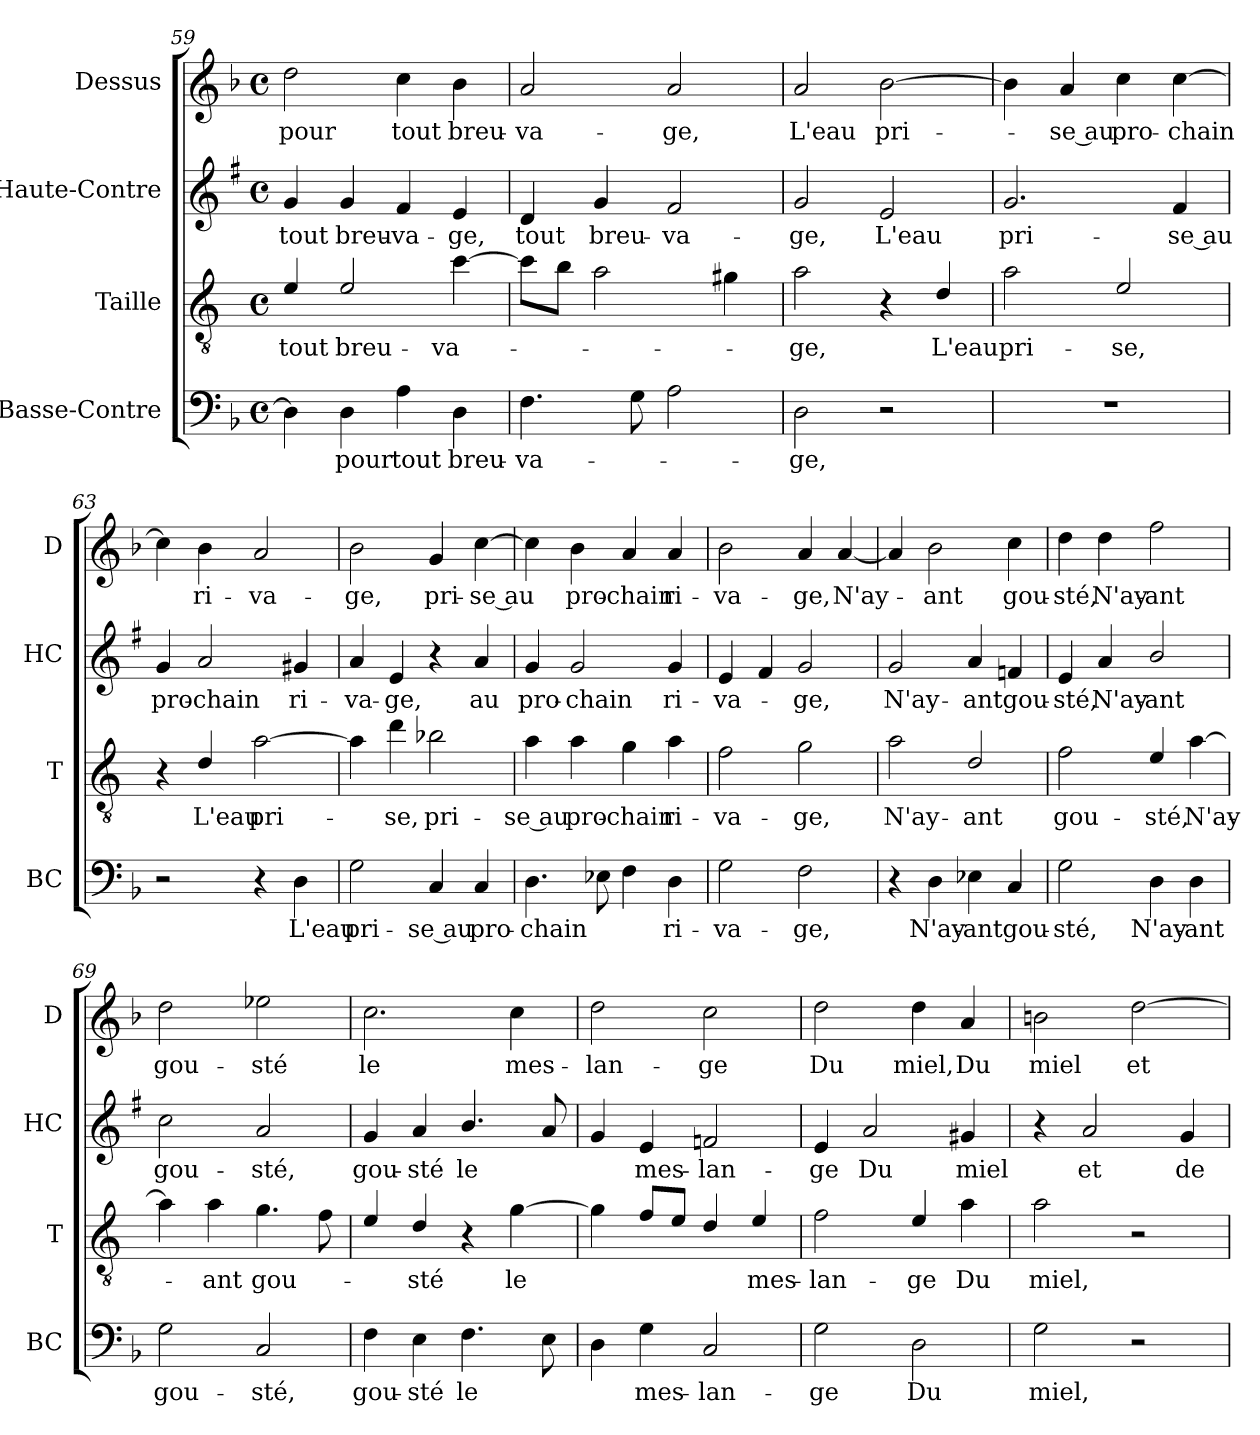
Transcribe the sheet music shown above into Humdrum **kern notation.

**kern	**text	**kern	**text	**kern	**text	**kern	**text
*part4	*part4	*part3	*part3	*part2	*part2	*part1	*part1
*staff4	*staff4	*staff3	*staff3	*staff2	*staff2	*staff1	*staff1
*I"Basse-Contre	*	*I"Taille	*	*I"Haute-Contre	*	*I"Dessus	*
*I'BC	*	*I'T	*	*I'HC	*	*I'D	*
*clefF4	*	*clefGv2	*	*clefG2	*	*clefG2	*
*	*	*ITrd4c7	*	*ITrd1c2	*	*	*
*k[b-]	*	*k[b-]	*	*k[b-]	*	*k[b-]	*
*F:	*	*F:	*	*F:	*	*F:	*
*M4/4	*	*M4/4	*	*M4/4	*	*M4/4	*
*met(c)	*	*met(c)	*	*met(c)	*	*met(c)	*
=59	=59	=59	=59	=59	=59	=59	=59
!	!	!	!LO:LY:b	!	!LO:LY:b	!	!LO:LY:b
4D\]	.	4A/	tout	4f/	tout	2dd\	pour
!	!LO:LY:b	!	!LO:LY:b	!	!LO:LY:b	!	!
4D\	pour	2A/	breu-	4f/	breu-	.	.
!	!LO:LY:b	!	!	!	!LO:LY:b	!	!LO:LY:b
4A\	tout	.	.	4e/	-va-	4cc\	tout
!	!LO:LY:b	!	!LO:LY:b	!	!LO:LY:b	!	!LO:LY:b
4D\	breu-	[4f\	-va-	4d/	-ge,	4b-\	breu-
=60	=60	=60	=60	=60	=60	=60	=60
!	!LO:LY:b	!	!	!	!LO:LY:b	!	!LO:LY:b
4.F\	-va-	8f\L]	.	4c/	tout	2a/	-va-
.	.	8e\J	.	.	.	.	.
!	!	!	!	!	!LO:LY:b	!	!
.	.	2d\	.	4f/	breu-	.	.
8G\	.	.	.	.	.	.	.
!	!	!	!	!	!LO:LY:b	!	!LO:LY:b
2A\	.	.	.	2e/	-va-	2a/	-ge,
.	.	4c#X\	.	.	.	.	.
=61	=61	=61	=61	=61	=61	=61	=61
!	!LO:LY:b	!	!LO:LY:b	!	!LO:LY:b	!	!LO:LY:b
2D\	-ge,	2d\	-ge,	2f/	-ge,	2a/	L'eau
!	!	!	!	!	!LO:LY:b	!	!LO:LY:b
2r	.	4r	.	2d/	L'eau	[2b-\	pri-
!	!	!	!LO:LY:b	!	!	!	!
.	.	4G/	L'eau	.	.	.	.
!!LO:LB:g=z
=62	=62	=62	=62	=62	=62	=62	=62
!	!	!	!LO:LY:b	!	!LO:LY:b	!	!
1r	.	2d\	pri-	2.f/	pri-	4b-\]	.
!	!	!	!	!	!	!	!LO:LY:b
.	.	.	.	.	.	4a/	-se au
!	!	!	!LO:LY:b	!	!	!	!LO:LY:b
.	.	2A/	-se,	.	.	4cc\	pro-
!	!	!	!	!	!LO:LY:b	!	!LO:LY:b
.	.	.	.	4e/	-se au	[4cc\	-chain
=63	=63	=63	=63	=63	=63	=63	=63
!	!	!	!	!	!LO:LY:b	!	!
2r	.	4r	.	4f/	pro-	4cc\]	.
!	!	!	!LO:LY:b	!	!LO:LY:b	!	!LO:LY:b
.	.	4G/	L'eau	2g/	-chain	4b-\	ri-
!	!	!	!LO:LY:b	!	!	!	!LO:LY:b
4r	.	[2d\	pri-	.	.	2a/	-va-
!	!LO:LY:b	!	!	!	!LO:LY:b	!	!
4D\	L'eau	.	.	4f#X/	ri-	.	.
=64	=64	=64	=64	=64	=64	=64	=64
!	!LO:LY:b	!	!	!	!LO:LY:b	!	!LO:LY:b
2G\	pri-	4d\]	.	4g/	-va-	2b-\	-ge,
!	!	!	!LO:LY:b	!	!LO:LY:b	!	!
.	.	4g\	-se,	4d/	-ge,	.	.
!	!LO:LY:b	!	!LO:LY:b	!	!	!	!LO:LY:b
4C/	-se au	2e-X\	pri-	4r	.	4g/	pri-
!	!LO:LY:b	!	!	!	!LO:LY:b	!	!LO:LY:b
4C/	pro-	.	.	4g/	au	[4cc\	-se au
=65	=65	=65	=65	=65	=65	=65	=65
!	!LO:LY:b	!	!LO:LY:b	!	!LO:LY:b	!	!
4.D\	-chain	4d\	-se au	4f/	pro-	4cc\]	.
!	!	!	!LO:LY:b	!	!LO:LY:b	!	!LO:LY:b
.	.	4d\	pro-	2f/	-chain	4b-\	pro-
8E-X\	.	.	.	.	.	.	.
!	!	!	!LO:LY:b	!	!	!	!LO:LY:b
4F\	.	4c\	-chain	.	.	4a/	-chain
!	!LO:LY:b	!	!LO:LY:b	!	!LO:LY:b	!	!LO:LY:b
4D\	ri-	4d\	ri-	4f/	ri-	4a/	ri-
=66	=66	=66	=66	=66	=66	=66	=66
!	!LO:LY:b	!	!LO:LY:b	!	!LO:LY:b	!	!LO:LY:b
2G\	-va-	2B-\	-va-	4d/	-va-	2b-\	-va-
.	.	.	.	4e/	.	.	.
!	!LO:LY:b	!	!LO:LY:b	!	!LO:LY:b	!	!LO:LY:b
2F\	-ge,	2c\	-ge,	2f/	-ge,	4a/	-ge,
!	!	!	!	!	!	!	!LO:LY:b
.	.	.	.	.	.	[4a/	N'ay-
=67	=67	=67	=67	=67	=67	=67	=67
!	!	!	!LO:LY:b	!	!LO:LY:b	!	!
4r	.	2d\	N'ay-	2f/	N'ay-	4a/]	.
!	!LO:LY:b	!	!	!	!	!	!LO:LY:b
4D\	N'ay-	.	.	.	.	2b-\	-ant
!	!LO:LY:b	!	!LO:LY:b	!	!LO:LY:b	!	!
4E-X\	-ant	2G/	-ant	4g/	-ant	.	.
!	!LO:LY:b	!	!	!	!LO:LY:b	!	!LO:LY:b
4C/	gou-	.	.	4e-X/	gou-	4cc\	gou-
!!LO:LB:g=z
=68	=68	=68	=68	=68	=68	=68	=68
!	!LO:LY:b	!	!LO:LY:b	!	!LO:LY:b	!	!LO:LY:b
2G\	-sté,	2B-\	gou-	4d/	-sté,	4dd\	-sté,
!	!	!	!	!	!LO:LY:b	!	!LO:LY:b
.	.	.	.	4g/	N'ay-	4dd\	N'ay-
!	!LO:LY:b	!	!LO:LY:b	!	!LO:LY:b	!	!LO:LY:b
4D\	N'ay-	4A/	-sté,	2a/	-ant	2ff\	-ant
!	!LO:LY:b	!	!LO:LY:b	!	!	!	!
4D\	-ant	[4d\	N'ay-	.	.	.	.
=69	=69	=69	=69	=69	=69	=69	=69
!	!LO:LY:b	!	!	!	!LO:LY:b	!	!LO:LY:b
2G\	gou-	4d\]	.	2b-\	gou-	2dd\	gou-
!	!	!	!LO:LY:b	!	!	!	!
.	.	4d\	-ant	.	.	.	.
!	!LO:LY:b	!	!LO:LY:b	!	!LO:LY:b	!	!LO:LY:b
2C/	-sté,	4.c\	gou-	2g/	-sté,	2ee-X\	-sté
.	.	8B-\	.	.	.	.	.
=70	=70	=70	=70	=70	=70	=70	=70
!	!LO:LY:b	!	!	!	!LO:LY:b	!	!LO:LY:b
4F\	gou-	4A/	.	4f/	gou-	2.cc\	le
!	!LO:LY:b	!	!LO:LY:b	!	!LO:LY:b	!	!
4E\	-sté	4G/	-sté	4g/	-sté	.	.
!	!LO:LY:b	!	!	!	!LO:LY:b	!	!
4.F\	le	4r	.	4.a/	le	.	.
!	!	!	!LO:LY:b	!	!	!	!LO:LY:b
.	.	[4c\	le	.	.	4cc\	mes-
8E\	.	.	.	8g/	.	.	.
=71	=71	=71	=71	=71	=71	=71	=71
!	!	!	!	!	!	!	!LO:LY:b
4D\	.	4c\]	.	4f/	.	2dd\	-lan-
!	!LO:LY:b	!	!	!	!LO:LY:b	!	!
4G\	mes-	8B-/L	.	4d/	mes-	.	.
.	.	8A/J	.	.	.	.	.
!	!LO:LY:b	!	!	!	!LO:LY:b	!	!LO:LY:b
2C/	-lan-	4G/	.	2e-X/	-lan-	2cc\	-ge
!	!	!	!LO:LY:b	!	!	!	!
.	.	4A/	mes-	.	.	.	.
=72	=72	=72	=72	=72	=72	=72	=72
!	!LO:LY:b	!	!LO:LY:b	!	!LO:LY:b	!	!LO:LY:b
2G\	-ge	2B-\	-lan-	4d/	-ge	2dd\	Du
!	!	!	!	!	!LO:LY:b	!	!
.	.	.	.	2g/	Du	.	.
!	!LO:LY:b	!	!LO:LY:b	!	!	!	!LO:LY:b
2D\	Du	4A/	-ge	.	.	4dd\	miel,
!	!	!	!LO:LY:b	!	!LO:LY:b	!	!LO:LY:b
.	.	4d\	Du	4f#X/	miel	4a/	Du
=73	=73	=73	=73	=73	=73	=73	=73
!	!LO:LY:b	!	!LO:LY:b	!	!	!	!LO:LY:b
2G\	miel,	2d\	miel,	4r	.	2bn\	miel
!	!	!	!	!	!LO:LY:b	!	!
.	.	.	.	2g/	et	.	.
!	!	!	!	!	!	!	!LO:LY:b
2r	.	2r	.	.	.	[2dd\	et
!	!	!	!	!	!LO:LY:b	!	!
.	.	.	.	4f/	de	.	.
=	=	=	=	=	=	=	=
*-	*-	*-	*-	*-	*-	*-	*-
